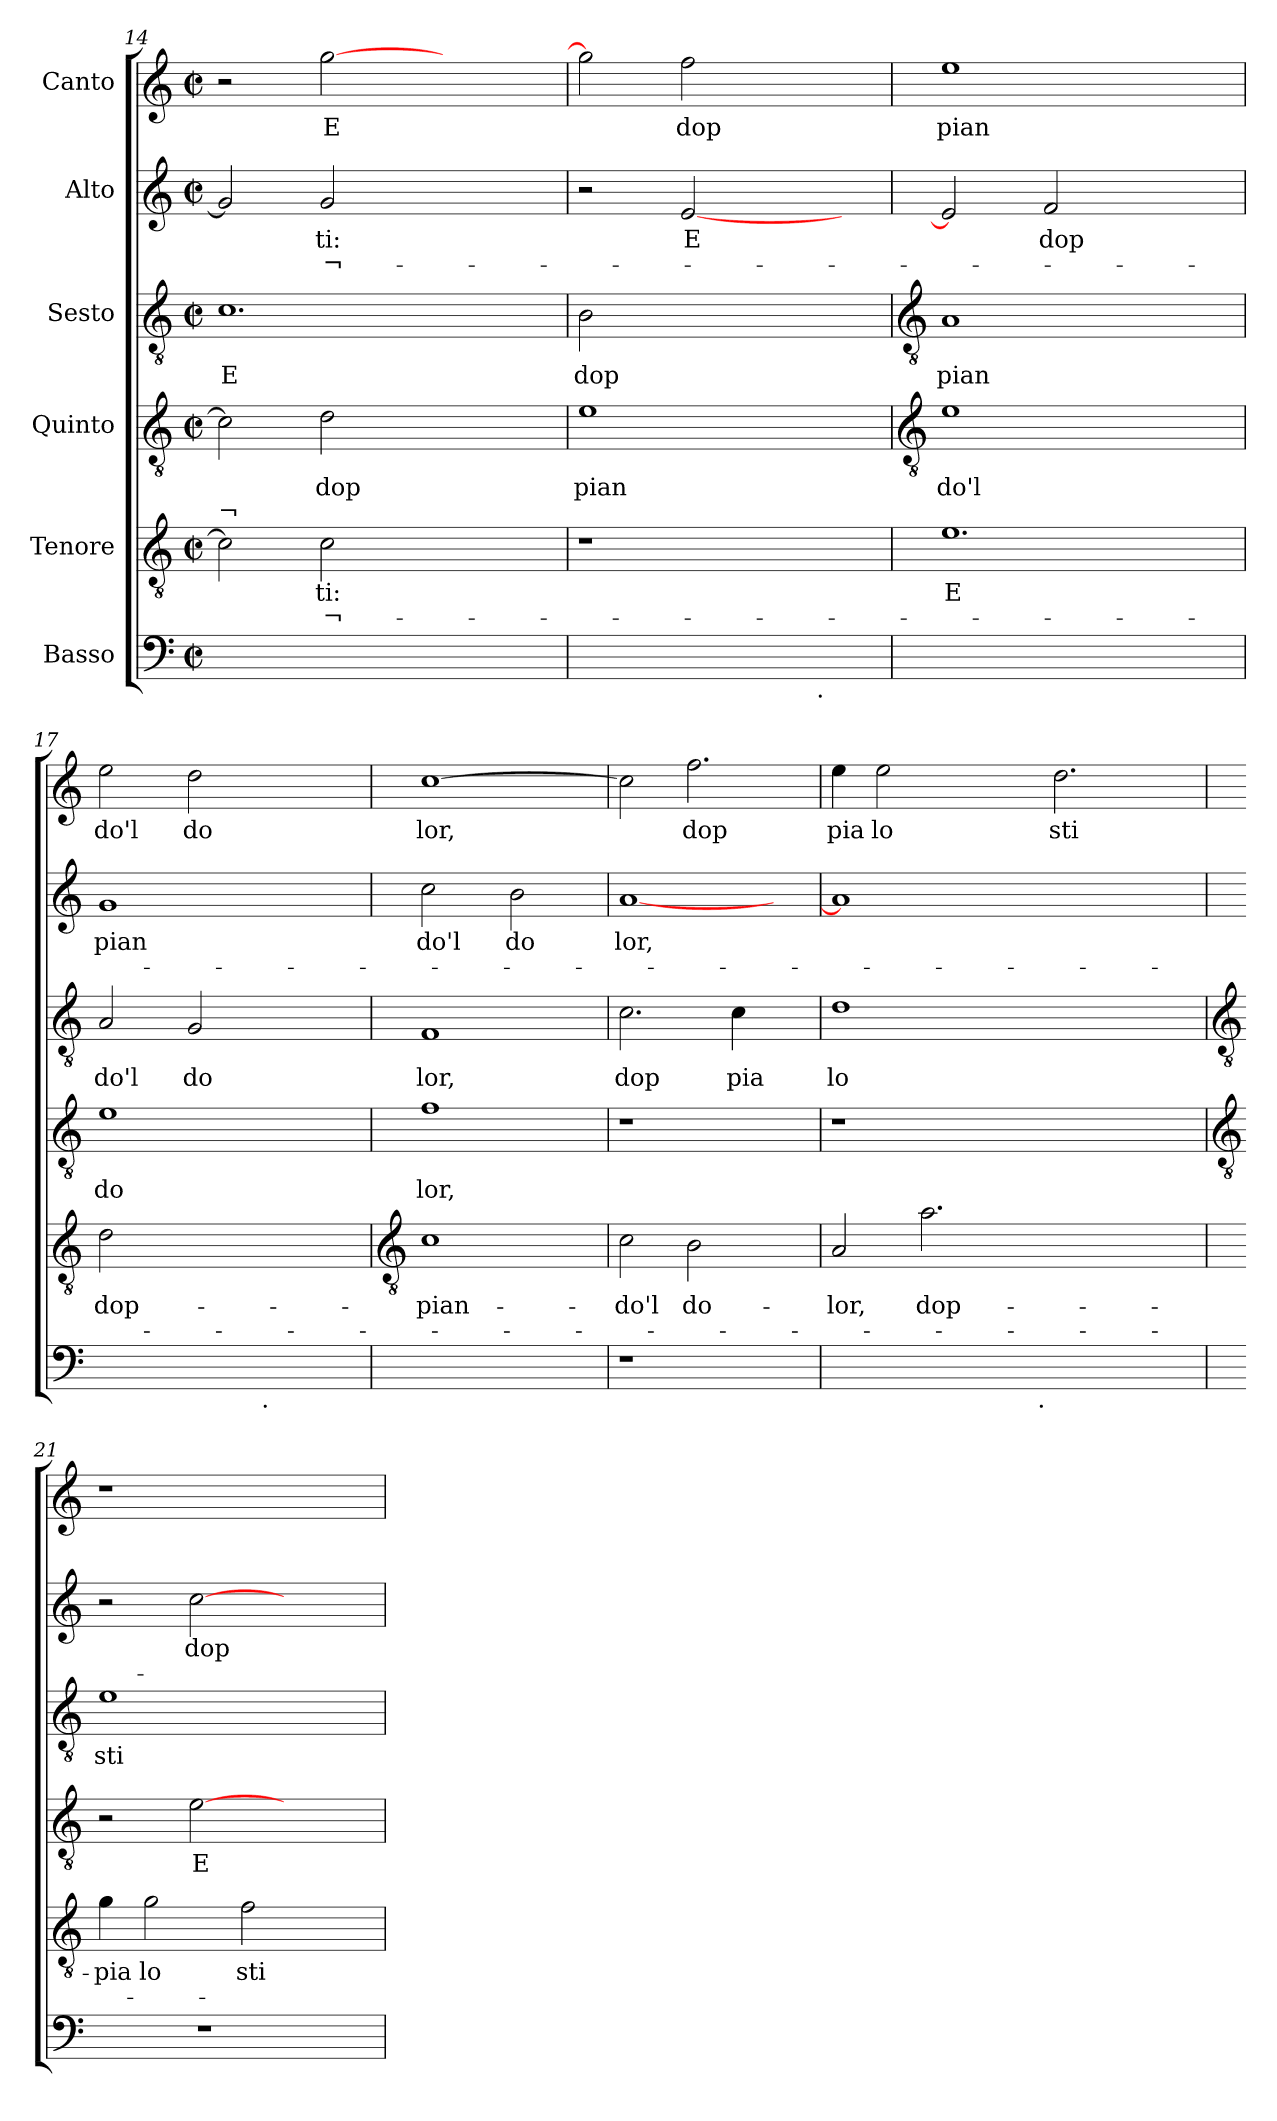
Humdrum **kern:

**kern	**kern	**text	**text	**kern	**text	**kern	**text	**kern	**text	**text	**kern	**text
*part6	*part5	*part5	*part5	*part4	*part4	*part3	*part3	*part2	*part2	*part2	*part1	*part1
*staff6	*staff5	*staff5	*staff5	*staff4	*staff4	*staff3	*staff3	*staff2	*staff2	*staff2	*staff1	*staff1
*I"Basso	*I"Tenore	*	*	*I"Quinto	*	*I"Sesto	*	*I"Alto	*	*	*I"Canto	*
*clefF4	*clefGv2	*	*	*clefGv2	*	*clefGv2	*	*clefG2	*	*	*clefG2	*
*k[]	*k[]	*	*	*k[]	*	*k[]	*	*k[]	*	*	*k[]	*
*C:	*C:	*	*	*C:	*	*C:	*	*C:	*	*	*C:	*
*M2/2	*M2/2	*	*	*M2/2	*	*M2/2	*	*M2/2	*	*	*M2/2	*
*met(c|)	*met(c|)	*	*	*met(c|)	*	*met(c|)	*	*met(c|)	*	*	*met(c|)	*
=14	=14	=14	=14	=14	=14	=14	=14	=14	=14	=14	=14	=14
!	!LO:TX:a:t=¬	!	!	!	!	!	!	!	!	!	!	!
!	!	!	!	!	!	!	!LO:LY:b	!	!	!	!	!
4ryy	2c\]	.	.	2c\]	.	1.c	E	2g/]	.	.	2r	.
4ryy	.	.	.	.	.	.	.	.	.	.	.	.
!	!	!LO:LY:b	!LO:LY:b	!	!LO:LY:b	!	!	!	!LO:LY:b	!LO:LY:b	!	!LO:LY:b
4ryy	2c\	-ti:	¬-	2d\	dop	.	.	2g/	-ti:	¬-	[2gg\	-E
64ryy	.	.	.	.	.	.	.	.	.	.	.	.
64ryy	.	.	.	.	.	.	.	.	.	.	.	.
64ryy	.	.	.	.	.	.	.	.	.	.	.	.
2ryy	.	.	.	.	.	.	.	.	.	.	.	.
.	2ryy	.	.	2ryy	.	.	.	2ryy	.	.	2ryy	.
8ryy	.	.	.	.	.	.	.	.	.	.	.	.
16ryy	.	.	.	.	.	.	.	.	.	.	.	.
64ryy	.	.	.	.	.	.	.	.	.	.	.	.
!!LO:LB:g=z
=15	=15	=15	=15	=15	=15	=15	=15	=15	=15	=15	=15	=15
!	!	!	!	!	!LO:LY:b	!	!LO:LY:b	!	!	!	!	!
4ryy	1r	.	.	1e	pian	2B\	dop	2r	.	.	2gg\]	.
4ryy	.	.	.	.	.	.	.	.	.	.	.	.
!	!	!	!	!	!	!	!	!	!LO:LY:b	!	!	!LO:LY:b
4ryy	.	.	.	.	.	2ryy	.	[2e/	-E	.	2ff\	dop
32ryy	.	.	.	.	.	.	.	.	.	.	.	.
32ryy	.	.	.	.	.	.	.	.	.	.	.	.
32ryy	.	.	.	.	.	.	.	.	.	.	.	.
32ryy	.	.	.	.	.	.	.	.	.	.	.	.
32ryy	.	.	.	.	.	.	.	.	.	.	.	.
32ryy	.	.	.	.	.	.	.	.	.	.	.	.
!LO:TX:b:t=.	!	!	!	!	!	!	!	!	!	!	!	!
32ryy	.	.	.	.	.	.	.	.	.	.	.	.
4ryy	.	.	.	.	.	.	.	.	.	.	.	.
.	8..ryy	.	.	8..ryy	.	8..ryy	.	8..ryy	.	.	8..ryy	.
!!LO:LB:g=z
=16	=16	=16	=16	=16	=16	=16	=16	=16	=16	=16	=16	=16
*	*	*	*	*clefGv2	*	*clefGv2	*	*	*	*	*	*
!	!	!LO:LY:b	!	!	!LO:LY:b	!	!LO:LY:b	!	!	!	!	!LO:LY:b
4ryy	1.e	-E	.	1e	do'l	1A	pian	2e/]	.	.	1ee	pian
4ryy	.	.	.	.	.	.	.	.	.	.	.	.
!	!	!	!	!	!	!	!	!	!LO:LY:b	!	!	!
4ryy	.	.	.	.	.	.	.	2f/	dop	.	.	.
32ryy	.	.	.	.	.	.	.	.	.	.	.	.
4ryy	.	.	.	.	.	.	.	.	.	.	.	.
.	.	.	.	2ryy	.	2ryy	.	2ryy	.	.	2ryy	.
4...ryy	.	.	.	.	.	.	.	.	.	.	.	.
!!LO:LB:g=z
=17	=17	=17	=17	=17	=17	=17	=17	=17	=17	=17	=17	=17
!	!	!LO:LY:b	!	!	!LO:LY:b	!	!LO:LY:b	!	!LO:LY:b	!	!	!LO:LY:b
4ryy	2d\	dop-	.	1e	do	2A/	do'l	1g	pian	.	2ee\	do'l
4ryy	.	.	.	.	.	.	.	.	.	.	.	.
!	!	!	!	!	!	!	!LO:LY:b	!	!	!	!	!LO:LY:b
32ryy	2ryy	.	.	.	.	2G/	do	.	.	.	2dd\	do
32ryy	.	.	.	.	.	.	.	.	.	.	.	.
32ryy	.	.	.	.	.	.	.	.	.	.	.	.
32ryy	.	.	.	.	.	.	.	.	.	.	.	.
32ryy	.	.	.	.	.	.	.	.	.	.	.	.
32ryy	.	.	.	.	.	.	.	.	.	.	.	.
!LO:TX:b:t=.	!	!	!	!	!	!	!	!	!	!	!	!
32ryy	.	.	.	.	.	.	.	.	.	.	.	.
4ryy	.	.	.	.	.	.	.	.	.	.	.	.
4ryy	.	.	.	.	.	.	.	.	.	.	.	.
.	8..ryy	.	.	8..ryy	.	8..ryy	.	8..ryy	.	.	8..ryy	.
!!LO:LB:g=z
=18A	=18A	=18A	=18A	=18A	=18A	=18A	=18A	=18A	=18A	=18A	=18A	=18A
*	*clefGv2	*	*	*	*	*	*	*	*	*	*	*
!	!	!LO:LY:b	!	!	!LO:LY:b	!	!LO:LY:b	!	!LO:LY:b	!	!	!LO:LY:b
4ryy	1c	-pian-	.	1f	lor,	1F	lor,	2cc\	do'l	.	[1cc	lor,
4ryy	.	.	.	.	.	.	.	.	.	.	.	.
!	!	!	!	!	!	!	!	!	!LO:LY:b	!	!	!
32ryy	.	.	.	.	.	.	.	2b\	do	.	.	.
4ryy	.	.	.	.	.	.	.	.	.	.	.	.
8..ryy	.	.	.	.	.	.	.	.	.	.	.	.
=19A	=19A	=19A	=19A	=19A	=19A	=19A	=19A	=19A	=19A	=19A	=19A	=19A
!	!	!LO:LY:b	!	!	!	!	!LO:LY:b	!	!LO:LY:b	!	!	!
1r	2c\	-do'l	.	1r	.	2.c\	dop	[1a	lor,	.	2cc\]	.
!	!	!LO:LY:b	!	!	!	!	!	!	!	!	!	!LO:LY:b
.	2B\	do-	.	.	.	.	.	.	.	.	2.ff\	dop
!	!	!	!	!	!	!	!LO:LY:b	!	!	!	!	!
.	.	.	.	.	.	4c\	pia	.	.	.	.	.
4ryy	4ryy	.	.	4ryy	.	4ryy	.	4ryy	.	.	.	.
!!LO:LB:g=z
=20A	=20A	=20A	=20A	=20A	=20A	=20A	=20A	=20A	=20A	=20A	=20A	=20A
!	!	!LO:LY:b	!	!	!	!	!LO:LY:b	!	!	!	!	!LO:LY:b
4ryy	2A/	-lor,	.	1r	.	1d	lo	1a]	.	.	4ee\	pia
!	!	!	!	!	!	!	!	!	!	!	!	!LO:LY:b
4ryy	.	.	.	.	.	.	.	.	.	.	2ee\	lo
!	!	!LO:LY:b	!	!	!	!	!	!	!	!	!	!
64ryy	2.a\	dop-	.	.	.	.	.	.	.	.	.	.
64ryy	.	.	.	.	.	.	.	.	.	.	.	.
64ryy	.	.	.	.	.	.	.	.	.	.	.	.
64ryy	.	.	.	.	.	.	.	.	.	.	.	.
64ryy	.	.	.	.	.	.	.	.	.	.	.	.
64ryy	.	.	.	.	.	.	.	.	.	.	.	.
64ryy	.	.	.	.	.	.	.	.	.	.	.	.
64ryy	.	.	.	.	.	.	.	.	.	.	.	.
64ryy	.	.	.	.	.	.	.	.	.	.	.	.
64ryy	.	.	.	.	.	.	.	.	.	.	.	.
64ryy	.	.	.	.	.	.	.	.	.	.	.	.
64ryy	.	.	.	.	.	.	.	.	.	.	.	.
64ryy	.	.	.	.	.	.	.	.	.	.	.	.
64ryy	.	.	.	.	.	.	.	.	.	.	.	.
!LO:TX:b:t=.	!	!	!	!	!	!	!	!	!	!	!	!
64ryy	.	.	.	.	.	.	.	.	.	.	.	.
4ryy	.	.	.	.	.	.	.	.	.	.	.	.
!	!	!	!	!	!	!	!	!	!	!	!	!LO:LY:b
.	.	.	.	.	.	.	.	.	.	.	2.dd\	sti
4ryy	.	.	.	.	.	.	.	.	.	.	.	.
.	.	.	.	2ryy	.	2ryy	.	2ryy	.	.	.	.
4ryy	.	.	.	.	.	.	.	.	.	.	.	.
.	4ryy	.	.	.	.	.	.	.	.	.	.	.
64ryy	.	.	.	.	.	.	.	.	.	.	.	.
!!LO:LB:g=z
=21A	=21A	=21A	=21A	=21A	=21A	=21A	=21A	=21A	=21A	=21A	=21A	=21A
*	*	*	*	*clefGv2	*	*clefGv2	*	*	*	*	*	*
!	!	!LO:LY:b	!	!	!	!	!LO:LY:b	!	!	!	!	!
4ryy	4g\	-pia	.	2r	.	1e	sti	2r	.	.	1r	.
!	!	!LO:LY:b	!	!	!	!	!	!	!	!	!	!
4ryy	2g\	lo	.	.	.	.	.	.	.	.	.	.
!	!	!	!	!	!LO:LY:b	!	!	!	!LO:LY:b	!	!	!
64ryy	.	.	.	[2e\	E	.	.	[2cc\	dop	.	.	.
1r	.	.	.	.	.	.	.	.	.	.	.	.
!	!	!LO:LY:b	!	!	!	!	!	!	!	!	!	!
.	2f\	sti-	.	.	.	.	.	.	.	.	.	.
.	.	.	.	2ryy	.	2ryy	.	2ryy	.	.	2ryy	.
.	4ryy	.	.	.	.	.	.	.	.	.	.	.
.	64ryy	.	.	64ryy	.	64ryy	.	64ryy	.	.	64ryy	.
=	=	=	=	=	=	=	=	=	=	=	=	=
*-	*-	*-	*-	*-	*-	*-	*-	*-	*-	*-	*-	*-
